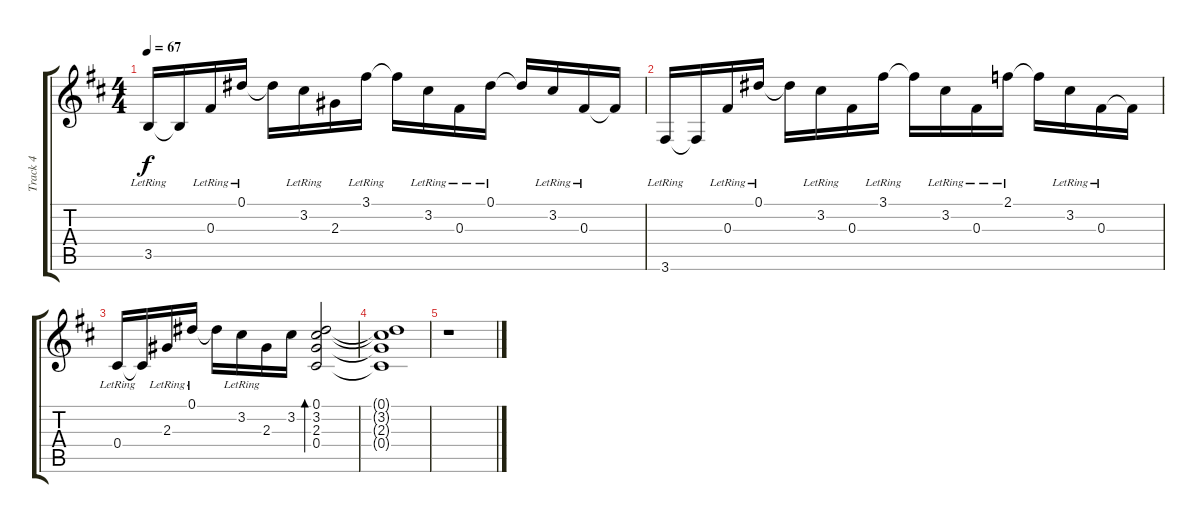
\track ("Track 4" "Track 4") {instrument acousticguitarsteel}
\staff {score tabs}
\tuning (Eb4 Bb3 Gb3 Db3 Ab2 Eb2) {hide}
\ts (4 4)
\tempo 67
\clef g2
\ks d
3.5{lr}.16{dy f} 3.5{t}.16 0.3{lr}.16 0.1{lr}.16 0.1{t}.16 3.2{lr}.16 2.3.16 3.1{lr}.16 3.1{t}.16 3.2{lr}.16 0.3{lr}.16 0.1{lr}.16 0.1{t}.16 3.2{lr}.16 0.3{lr}.16 0.3{t}.16 |
3.6{lr}.16 3.6{t}.16 0.3{lr}.16 0.1{lr}.16 0.1{t}.16 3.2{lr}.16 0.3.16 3.1{lr}.16 3.1{t}.16 3.2{lr}.16 0.3{lr}.16 2.1{lr}.16 2.1{t}.16 3.2{lr}.16 0.3{lr}.16 0.3{t}.16 |
0.4{lr}.16 0.4{t}.16 2.3{lr}.16 0.1{lr}.16 0.1{t}.16 3.2{lr}.16 2.3.16 3.2.16 (0.1 3.2 2.3 0.4).2{bd 120} |
(0.1{t} 3.2{t} 2.3{t} 0.4{t}).1{volume 0} |
r.1
